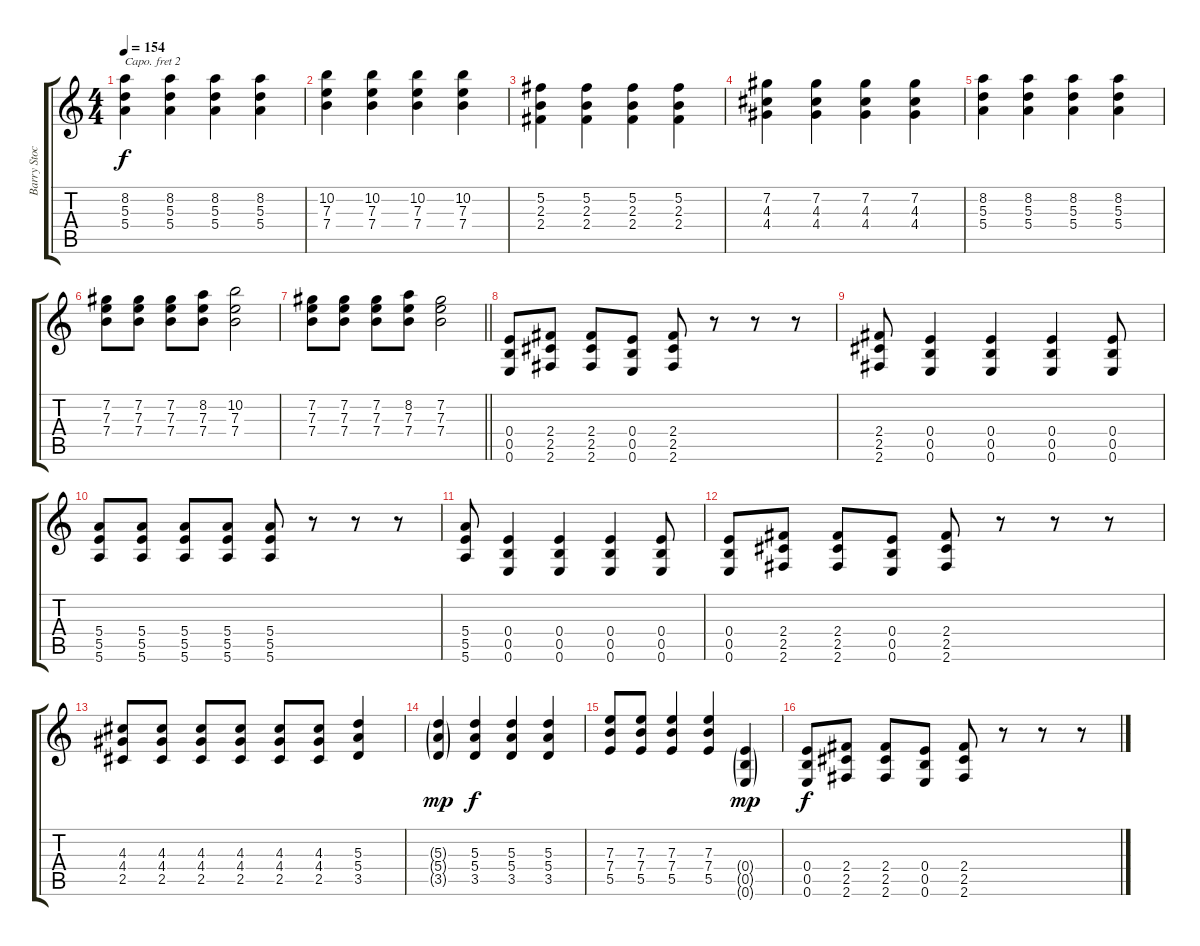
\track ("Barry Stock" "Barry Stoc") {instrument electricguitarclean}
\staff {score tabs}
\capo 2
\tuning (E4 B3 G3 D3 A2 D2) {hide}
\ts (4 4)
\tempo 154
\clef g2
\ks c
(8.2 5.3 5.4).4{dy f} (8.2 5.3 5.4).4 (8.2 5.3 5.4).4 (8.2 5.3 5.4).4 |
(10.2 7.3 7.4).4 (10.2 7.3 7.4).4 (10.2 7.3 7.4).4 (10.2 7.3 7.4).4 |
(5.2 2.3 2.4).4 (5.2 2.3 2.4).4 (5.2 2.3 2.4).4 (5.2 2.3 2.4).4 |
(7.2 4.3 4.4).4 (7.2 4.3 4.4).4 (7.2 4.3 4.4).4 (7.2 4.3 4.4).4 |
(8.2 5.3 5.4).4 (8.2 5.3 5.4).4 (8.2 5.3 5.4).4 (8.2 5.3 5.4).4 |
(7.2 7.3 7.4).8 (7.2 7.3 7.4).8 (7.2 7.3 7.4).8 (8.2 7.3 7.4).8 (10.2 7.3 7.4).2 |
\barLineRight lightlight
(7.2 7.3 7.4).8 (7.2 7.3 7.4).8 (7.2 7.3 7.4).8 (8.2 7.3 7.4).8 (7.2 7.3 7.4).2 |
\section ("" "")
(0.4 0.5 0.6).8 (2.4 2.5 2.6).8 (2.4 2.5 2.6).8 (0.4 0.5 0.6).8 (2.4 2.5 2.6).8 r.8 r.8 r.8 |
(2.4 2.5 2.6).8 (0.4 0.5 0.6).4 (0.4 0.5 0.6).4 (0.4 0.5 0.6).4 (0.4 0.5 0.6).8 |
(5.4 5.5 5.6).8 (5.4 5.5 5.6).8 (5.4 5.5 5.6).8 (5.4 5.5 5.6).8 (5.4 5.5 5.6).8 r.8 r.8 r.8 |
(5.4 5.5 5.6).8 (0.4 0.5 0.6).4 (0.4 0.5 0.6).4 (0.4 0.5 0.6).4 (0.4 0.5 0.6).8 |
(0.4 0.5 0.6).8 (2.4 2.5 2.6).8 (2.4 2.5 2.6).8 (0.4 0.5 0.6).8 (2.4 2.5 2.6).8 r.8 r.8 r.8 |
(4.3 4.4 2.5).8 (4.3 4.4 2.5).8 (4.3 4.4 2.5).8 (4.3 4.4 2.5).8 (4.3 4.4 2.5).8 (4.3 4.4 2.5).8 (5.3 5.4 3.5).4 |
(5.3{g} 5.4{g} 3.5{g}).4{dy mp} (5.3 5.4 3.5).4{dy f} (5.3 5.4 3.5).4 (5.3 5.4 3.5).4 |
(7.3 7.4 5.5).8 (7.3 7.4 5.5).8 (7.3 7.4 5.5).4 (7.3 7.4 5.5).4 (0.4{g} 0.5{g} 0.6{g}).4{dy mp} |
(0.4 0.5 0.6).8{dy f} (2.4 2.5 2.6).8 (2.4 2.5 2.6).8 (0.4 0.5 0.6).8 (2.4 2.5 2.6).8 r.8 r.8 r.8
